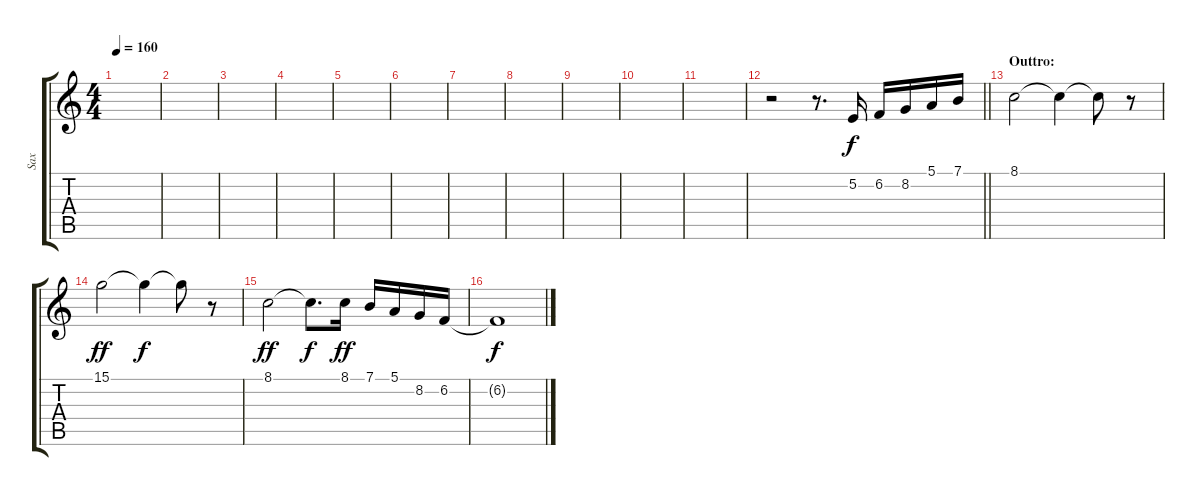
\track ("Sax" "Sax") {instrument altosax}
\staff {score tabs}
\tuning (E4 B3 G3 D3 A2 E2) {hide}
\ts (4 4)
\tempo 160
\clef g2
\ks c
|
|
|
|
|
|
|
|
|
|
|
\barLineRight lightlight
r.2 r.8{d} 5.2.16 6.2.16 8.2.16 5.1.16 7.1.16 |
\section ("" "Outtro:")
8.1.2 8.1{t}.4{dy f} 8.1{t}.8 r.8 |
15.1.2{dy ff} 15.1{t}.4{dy f} 15.1{t}.8 r.8 |
8.1.2{dy ff} 8.1{t}.8{d dy f} 8.1.16{dy ff} 7.1.16 5.1.16 8.2.16 6.2.16 |
6.2{t}.1{dy f}
